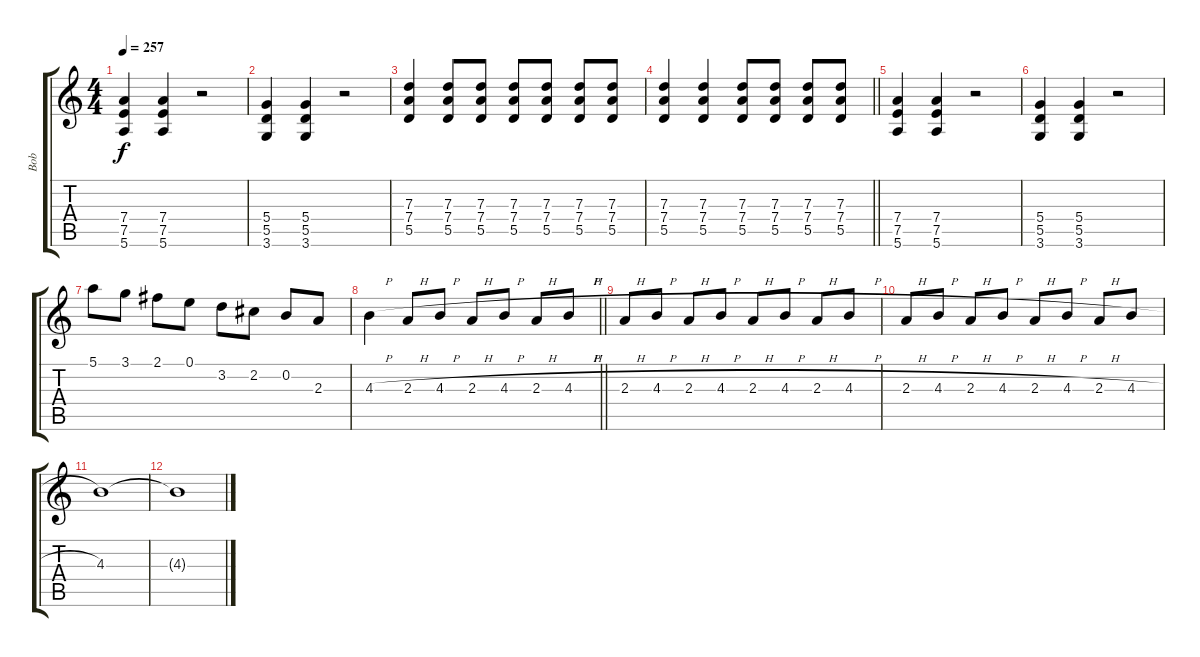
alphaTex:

\track ("Bob" "Bob") {instrument overdrivenguitar}
\staff {score tabs}
\tuning (E4 B3 G3 D3 A2 E2) {hide}
\ts (4 4)
\tempo 257
\clef g2
\ks c
(7.4 7.5 5.6).4{dy f} (7.4 7.5 5.6).4 r.2 |
(5.4 5.5 3.6).4 (5.4 5.5 3.6).4 r.2 |
(7.3 7.4 5.5).4 (7.3 7.4 5.5).8 (7.3 7.4 5.5).8 (7.3 7.4 5.5).8 (7.3 7.4 5.5).8 (7.3 7.4 5.5).8 (7.3 7.4 5.5).8 |
\barLineRight lightlight
(7.3 7.4 5.5).4 (7.3 7.4 5.5).4 (7.3 7.4 5.5).8 (7.3 7.4 5.5).8 (7.3 7.4 5.5).8 (7.3 7.4 5.5).8 |
(7.4 7.5 5.6).4 (7.4 7.5 5.6).4 r.2 |
(5.4 5.5 3.6).4 (5.4 5.5 3.6).4 r.2 |
5.1.8 3.1.8 2.1.8 0.1.8 3.2.8 2.2.8 0.2.8 2.3.8 |
\barLineRight lightlight
4.3{h}.4 2.3{h}.8 4.3{h}.8 2.3{h}.8 4.3{h}.8 2.3{h}.8 4.3{h}.8 |
2.3{h}.8 4.3{h}.8 2.3{h}.8 4.3{h}.8 2.3{h}.8 4.3{h}.8 2.3{h}.8 4.3{h}.8 |
2.3{h}.8 4.3{h}.8 2.3{h}.8 4.3{h}.8 2.3{h}.8 4.3{h}.8 2.3{h}.8 4.3{h}.8 |
4.3.1 |
4.3{t}.1
